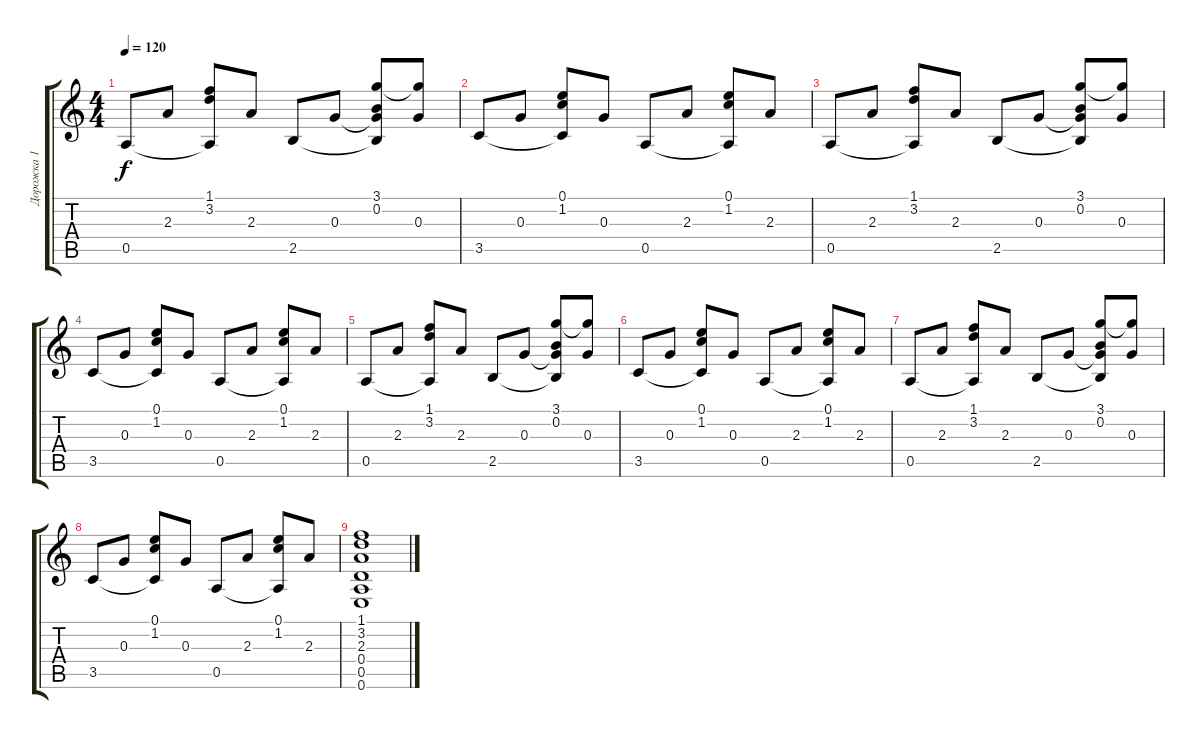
\track ("Дорожка 1" "Дорожка 1") {instrument acousticguitarnylon}
\staff {score tabs}
\tuning (E4 B3 G3 D3 A2 E2) {hide}
\ts (4 4)
\tempo 120
\clef g2
\ks c
0.5.8{dy f instrument acousticguitarnylon} 2.3.8 (1.1 3.2 0.5{t}).8 2.3.8 2.5.8 0.3.8 (3.1 0.2 0.3{t} 2.5{t}).8 (3.1{t} 0.3).8 |
3.5.8 0.3.8 (0.1 1.2 3.5{t}).8 0.3.8 0.5.8 2.3.8 (0.1 1.2 0.5{t}).8 2.3.8 |
0.5.8 2.3.8 (1.1 3.2 0.5{t}).8 2.3.8 2.5.8 0.3.8 (3.1 0.2 0.3{t} 2.5{t}).8 (3.1{t} 0.3).8 |
3.5.8 0.3.8 (0.1 1.2 3.5{t}).8 0.3.8 0.5.8 2.3.8 (0.1 1.2 0.5{t}).8 2.3.8 |
0.5.8 2.3.8 (1.1 3.2 0.5{t}).8 2.3.8 2.5.8 0.3.8 (3.1 0.2 0.3{t} 2.5{t}).8 (3.1{t} 0.3).8 |
3.5.8 0.3.8 (0.1 1.2 3.5{t}).8 0.3.8 0.5.8 2.3.8 (0.1 1.2 0.5{t}).8 2.3.8 |
0.5.8 2.3.8 (1.1 3.2 0.5{t}).8 2.3.8 2.5.8 0.3.8 (3.1 0.2 0.3{t} 2.5{t}).8 (3.1{t} 0.3).8 |
3.5.8 0.3.8 (0.1 1.2 3.5{t}).8 0.3.8 0.5.8 2.3.8 (0.1 1.2 0.5{t}).8 2.3.8 |
(1.1 3.2 2.3 0.4 0.5 0.6).1
